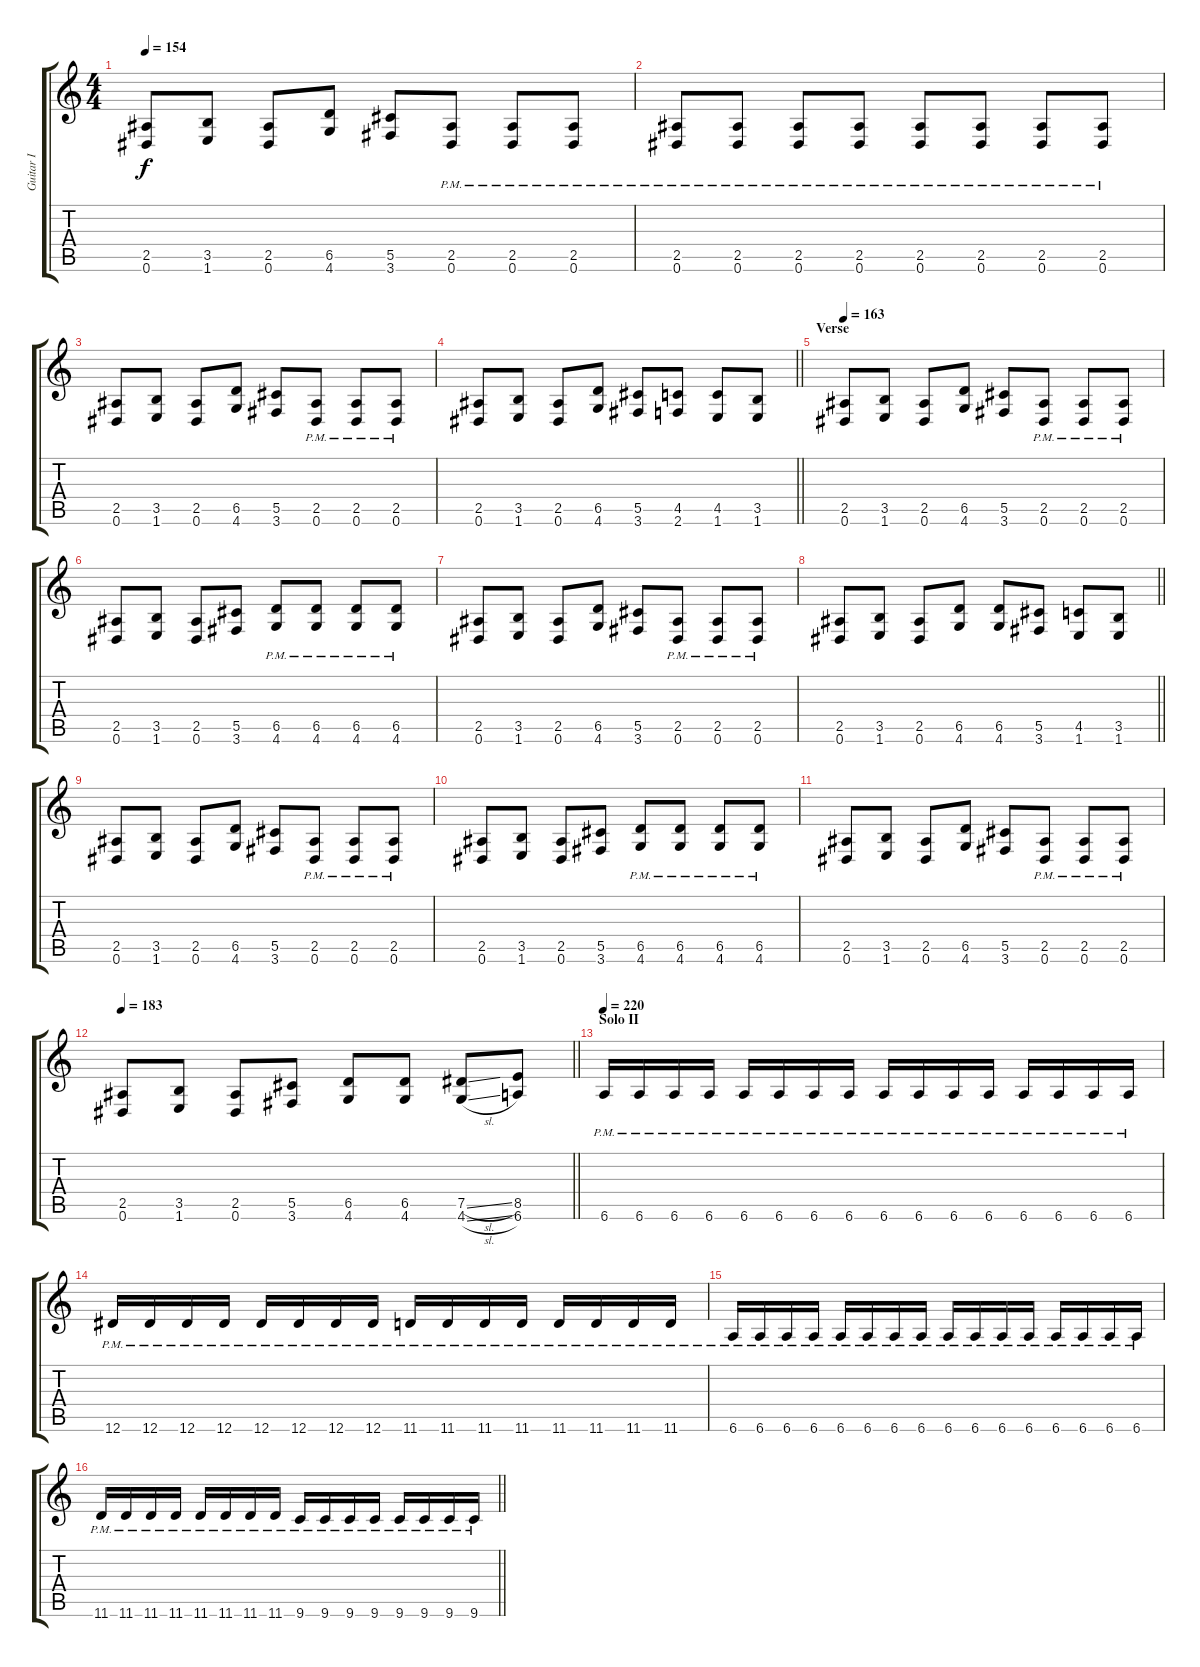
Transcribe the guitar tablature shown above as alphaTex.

\track ("Guitar I" "Guitar I") {instrument distortionguitar}
\staff {score tabs}
\tuning (Eb4 Bb3 Gb3 Db3 Ab2 Eb2) {hide}
\ts (4 4)
\section ("" "")
\tempo 154
\clef g2
\ks c
(2.5 0.6).8{dy f} (3.5 1.6).8 (2.5 0.6).8 (6.5 4.6).8 (5.5 3.6).8 (2.5{pm} 0.6{pm}).8 (2.5{pm} 0.6{pm}).8 (2.5{pm} 0.6{pm}).8 |
(2.5{pm} 0.6{pm}).8 (2.5{pm} 0.6{pm}).8 (2.5{pm} 0.6{pm}).8 (2.5{pm} 0.6{pm}).8 (2.5{pm} 0.6{pm}).8 (2.5{pm} 0.6{pm}).8 (2.5{pm} 0.6{pm}).8 (2.5{pm} 0.6{pm}).8 |
(2.5 0.6).8 (3.5 1.6).8 (2.5 0.6).8 (6.5 4.6).8 (5.5 3.6).8 (2.5{pm} 0.6{pm}).8 (2.5{pm} 0.6{pm}).8 (2.5{pm} 0.6{pm}).8 |
\barLineRight lightlight
(2.5 0.6).8 (3.5 1.6).8 (2.5 0.6).8 (6.5 4.6).8 (5.5 3.6).8 (4.5 2.6).8 (4.5 1.6).8 (3.5 1.6).8 |
\section ("" "Verse")
\tempo 163
(2.5 0.6).8 (3.5 1.6).8 (2.5 0.6).8 (6.5 4.6).8 (5.5 3.6).8 (2.5{pm} 0.6{pm}).8 (2.5{pm} 0.6{pm}).8 (2.5{pm} 0.6{pm}).8 |
(2.5 0.6).8 (3.5 1.6).8 (2.5 0.6).8 (5.5 3.6).8 (6.5{pm} 4.6).8 (6.5{pm} 4.6{pm}).8 (6.5{pm} 4.6{pm}).8 (6.5{pm} 4.6{pm}).8 |
(2.5 0.6).8 (3.5 1.6).8 (2.5 0.6).8 (6.5 4.6).8 (5.5 3.6).8 (2.5{pm} 0.6{pm}).8 (2.5{pm} 0.6{pm}).8 (2.5{pm} 0.6{pm}).8 |
\barLineRight lightlight
(2.5 0.6).8 (3.5 1.6).8 (2.5 0.6).8 (6.5 4.6).8 (6.5 4.6).8 (5.5 3.6).8 (4.5 1.6).8 (3.5 1.6).8 |
\section ("" "")
(2.5 0.6).8 (3.5 1.6).8 (2.5 0.6).8 (6.5 4.6).8 (5.5 3.6).8 (2.5{pm} 0.6{pm}).8 (2.5{pm} 0.6{pm}).8 (2.5{pm} 0.6{pm}).8 |
(2.5 0.6).8 (3.5 1.6).8 (2.5 0.6).8 (5.5 3.6).8 (6.5{pm} 4.6).8 (6.5{pm} 4.6{pm}).8 (6.5{pm} 4.6{pm}).8 (6.5{pm} 4.6{pm}).8 |
(2.5 0.6).8 (3.5 1.6).8 (2.5 0.6).8 (6.5 4.6).8 (5.5 3.6).8 (2.5{pm} 0.6{pm}).8 (2.5{pm} 0.6{pm}).8 (2.5{pm} 0.6{pm}).8 |
\tempo 183
\barLineRight lightlight
(2.5 0.6).8 (3.5 1.6).8 (2.5 0.6).8 (5.5 3.6).8 (6.5 4.6).8 (6.5 4.6).8 (7.5{sl} 4.6{sl}).8 (8.5 6.6).8 |
\section ("" "Solo II")
\tempo 220
6.6{pm}.16 6.6{pm}.16 6.6{pm}.16 6.6{pm}.16 6.6{pm}.16 6.6{pm}.16 6.6{pm}.16 6.6{pm}.16 6.6{pm}.16 6.6{pm}.16 6.6{pm}.16 6.6{pm}.16 6.6{pm}.16 6.6{pm}.16 6.6{pm}.16 6.6{pm}.16 |
12.6{pm}.16 12.6{pm}.16 12.6{pm}.16 12.6{pm}.16 12.6{pm}.16 12.6{pm}.16 12.6{pm}.16 12.6{pm}.16 11.6{pm}.16 11.6{pm}.16 11.6{pm}.16 11.6{pm}.16 11.6{pm}.16 11.6{pm}.16 11.6{pm}.16 11.6{pm}.16 |
6.6{pm}.16 6.6{pm}.16 6.6{pm}.16 6.6{pm}.16 6.6{pm}.16 6.6{pm}.16 6.6{pm}.16 6.6{pm}.16 6.6{pm}.16 6.6{pm}.16 6.6{pm}.16 6.6{pm}.16 6.6{pm}.16 6.6{pm}.16 6.6{pm}.16 6.6{pm}.16 |
\barLineRight lightlight
11.6{pm}.16 11.6{pm}.16 11.6{pm}.16 11.6{pm}.16 11.6{pm}.16 11.6{pm}.16 11.6{pm}.16 11.6{pm}.16 9.6{pm}.16 9.6{pm}.16 9.6{pm}.16 9.6{pm}.16 9.6{pm}.16 9.6{pm}.16 9.6{pm}.16 9.6{pm}.16
